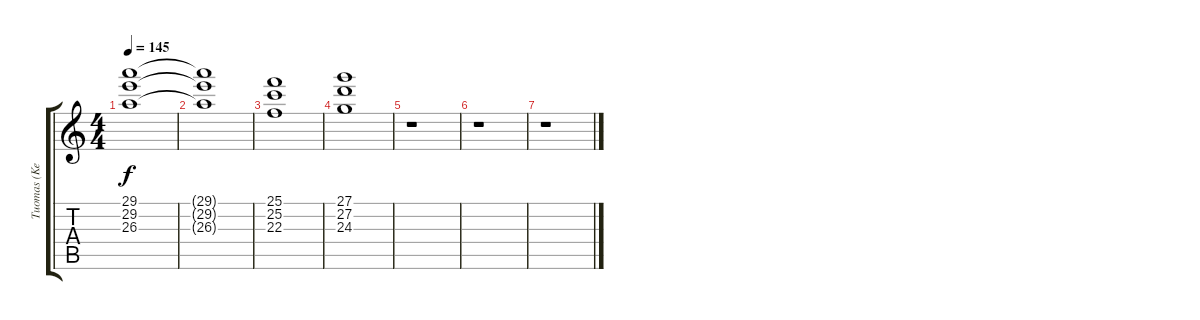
\track ("Tuomas (Keyboard 2)" "Tuomas (Ke") {instrument fx6goblins}
\staff {score tabs}
\tuning (E4 B3 G3 D3 A2 E2) {hide}
\ts (4 4)
\tempo 145
\clef g2
\ks c
(29.1 29.2 26.3).1{dy f} |
(29.1{t} 29.2{t} 26.3{t}).1 |
(25.1 25.2 22.3).1 |
(27.1 27.2 24.3).1 |
r.1 |
r.1 |
r.1
